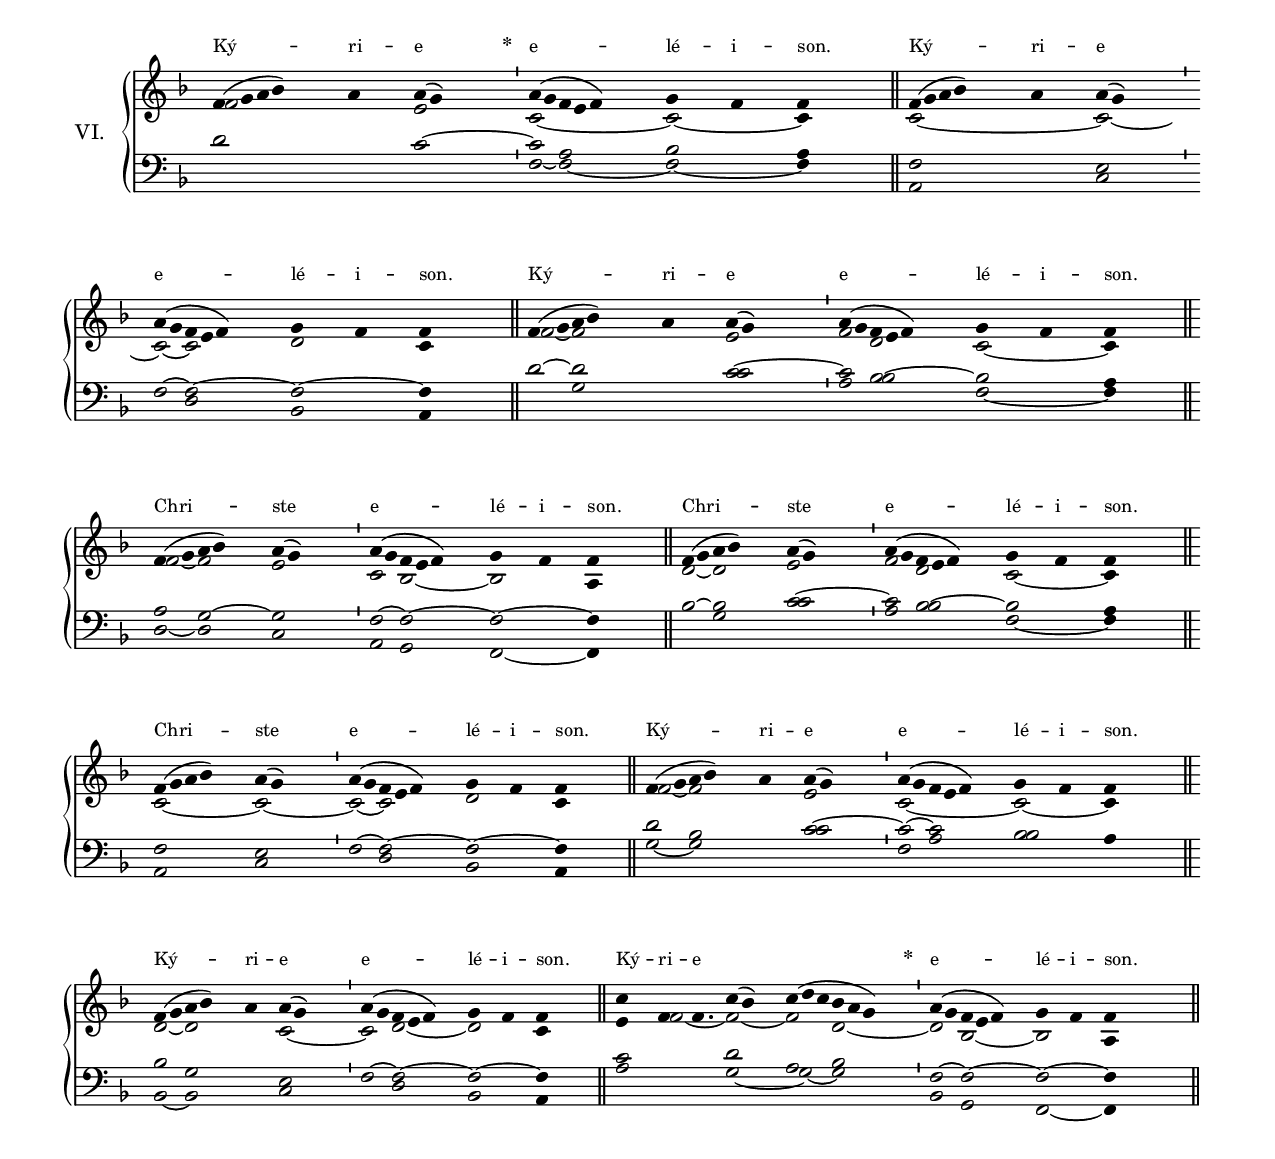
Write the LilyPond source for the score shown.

\version "2.18"
\include "gregorian.ly"
\include "noh2.ily"

%Page reference: page v.164
%(volume.page)

global = {
 \key f \major
 \cadenzaOn 
 \override Glissando #'thickness = #2.0
}

chantText = \lyricmode {
Ký -- ri -- e 
\set stanza = " * " e -- lé -- i -- son. 
Ký -- ri -- e e -- lé -- i -- son. 
Ký -- ri -- e e -- lé -- i -- son. 
Chri -- ste e -- lé -- i -- son. 
Chri -- ste e -- lé -- i -- son. 
Chri -- ste e -- lé -- i -- son. 
Ký -- ri -- e e -- lé -- i -- son. 
Ký -- ri -- e e -- lé -- i -- son. 
Ký -- ri -- e _ _ 
\set stanza = " * " e -- lé -- i -- son.
}

chantMusic = \relative f' {
\tieDown   
f4( g a bes) a a( g) \divisioMinima
a( g f e f) g f f \finalis
f4( g a bes) a a( g) \divisioMinima \forceBreak
a( g f e f) g f f \finalis
f4( g a bes) a a( g) \divisioMinima
a( g f e f) g f f \finalis \forceBreak
f( g a bes) a( g) \divisioMinima
a( g f e f) g f f \finalis
f( g a bes) a( g) \divisioMinima
a( g f e f) g f f \finalis \forceBreak
f( g a bes) a( g) \divisioMinima
a( g f e f) g f f \finalis
f( g a bes) a a( g) \divisioMinima
a( g f e f) g f f \finalis \forceBreak
f( g a bes) a a( g) \divisioMinima
a( g f e f) g f f \finalis
c' f, f4. c'4( bes) c( d c bes a g) \divisioMinima
a( g f e f) g f f \finalis
}

altoMusic = \relative f' {
  f2*5/2 e2 c2*5/2~ c2~ c4
  c2*5/2~ c2~ c~ c2*3/2 d2 c4
  f2~ f2*3/2 e2
  f2 d2*3/2 c2~ c4
  f2~ f e
  c2 bes2*3/2~ bes2 a4
  d2~ d e
  f d2*3/2 c2~ c4
  c2*2~ c2~ c~ c2*3/2 d2 c4
  f2~ f2*3/2 e2 c2*5/2~ c2~ c4
  d2~ d2*3/2 c2~ c2 d2*3/2~ d2 c4
  e4 f2*5/4~ f2~ f2*3/2 d~ d2 bes2*3/2~ bes2 a4
}

tenorMusic = \relative d' {
  d2*5/2 c2~ \divisioMinima
  c a2*3/2 bes2 a4 \finalis
  f2*5/2 e2 \divisioMinima
  f2~ f2*3/2~ f2~ f4 \finalis
  d'2~ d2*3/2 c2~ \divisioMinima
  c2 bes2*3/2~ bes2 a4 \finalis
  a2 g~ g \divisioMinima
  f~ f2*3/2~ f2~ f4 \finalis
  bes2~ bes c~ \divisioMinima
  c2 bes2*3/2~ bes2 a4 \finalis
  f2*2 e2 \divisioMinima
  f2~ f2*3/2~ f2~ f4 \finalis
  d'2 bes2*3/2 c2~ \divisioMinima
  c2~ c2*3/2 bes2 a4 \finalis
  bes2 g2*3/2 e2 \divisioMinima
  f2~ f2*3/2~ f2~ f4 \finalis
  c'2*7/4 d2 a2*3/2 bes \divisioMinima
  f2~ f2*3/2~ f2~ f4 \finalis
}

bassMusic = \relative f {
  s4*7 f2~ f2*3/2~ f2~ f4
  a,2*5/2 c2 s2 d2*3/2 bes2 a4
  s2 g'2*3/2 \shiftRight c2 a2 \shiftRight bes2*3/2 f2~ f4
  d2~ d c a g2*3/2 f2~ f4
  s2 g'2 \shiftRight c2 a2 \shiftRight bes2*3/2 f2~ f4
  a,2*2 c2 s2 d2*3/2 bes2 a4
  g'2~ g2*3/2 \shiftRight c2 f,2 a2*3/2 \shiftRight bes2 s4
  bes,2~ bes2*3/2 c2 s2 d2*3/2 bes2 a4
  a'2*7/4 g2~ g2*3/2~ g bes,2 g2*3/2 f2~ f4
}

voiceLines = {
\voiceLineStyle
}

\score{
  <<
    \new Lyrics
    \context Lyrics {
    } 
    \new GrandStaff <<
      \set GrandStaff.autoBeaming = ##f
      \set GrandStaff.instrumentName = \markup \center-column {
        "VI."
      }
      \new Staff = up <<
        \new Voice = "chant" {
          \voiceOne \global \chantMusic
        }
        \new Voice {
          \voiceTwo \global \altoMusic
        }
      >>

      \new Staff = down <<
        \clef bass
        \new Voice {
          \voiceOne \global \tenorMusic
        }
        \new Voice {
          \voiceTwo \global \bassMusic
        }
	\new Voice {
        \voiceThree \global \voiceLines
        }
      >>
    >>
    \context Lyrics {
      \lyricsto chant {
      \chantText
    }
    }
  >>
  \layout{
  }
  
}
